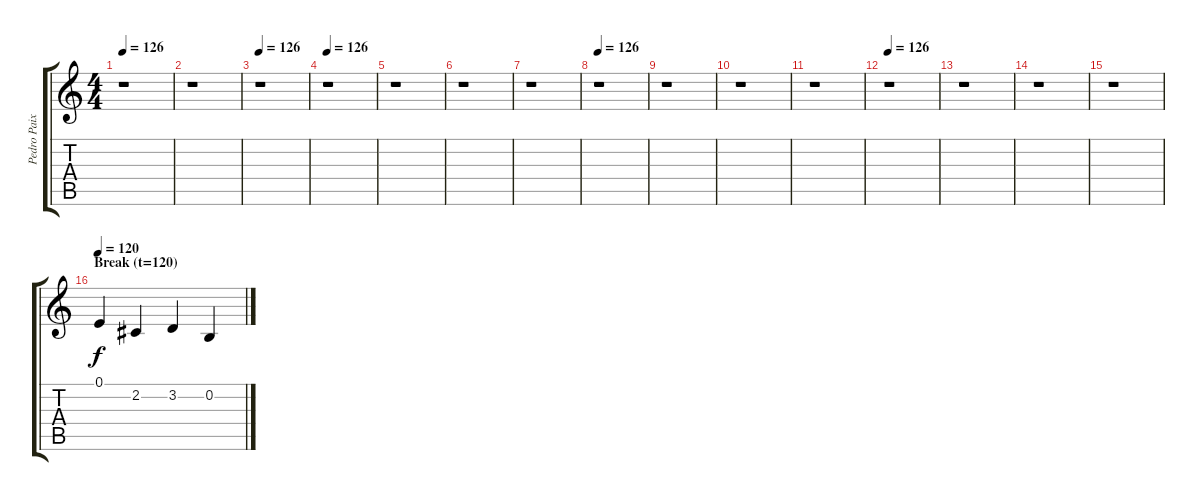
\track ("Pedro Paixao - Keyboard (Music Box)" "Pedro Paix") {instrument glockenspiel}
\staff {score tabs}
\tuning (E4 B3 G3 D3 A2 E2) {hide}
\ts (4 4)
\tempo 126
\clef g2
\ks c
r.1{dy f} |
r.1 |
\tempo 126
r.1 |
\section ("" "")
\tempo 126
r.1 |
r.1 |
r.1 |
r.1 |
\tempo 126
r.1 |
r.1 |
r.1 |
r.1 |
\tempo 126
r.1 |
r.1 |
r.1 |
r.1 |
\section ("" "Break (t=120)")
\tempo 120
0.1.4{volume 10 balance 8 instrument glockenspiel} 2.2.4 3.2.4 0.2.4
